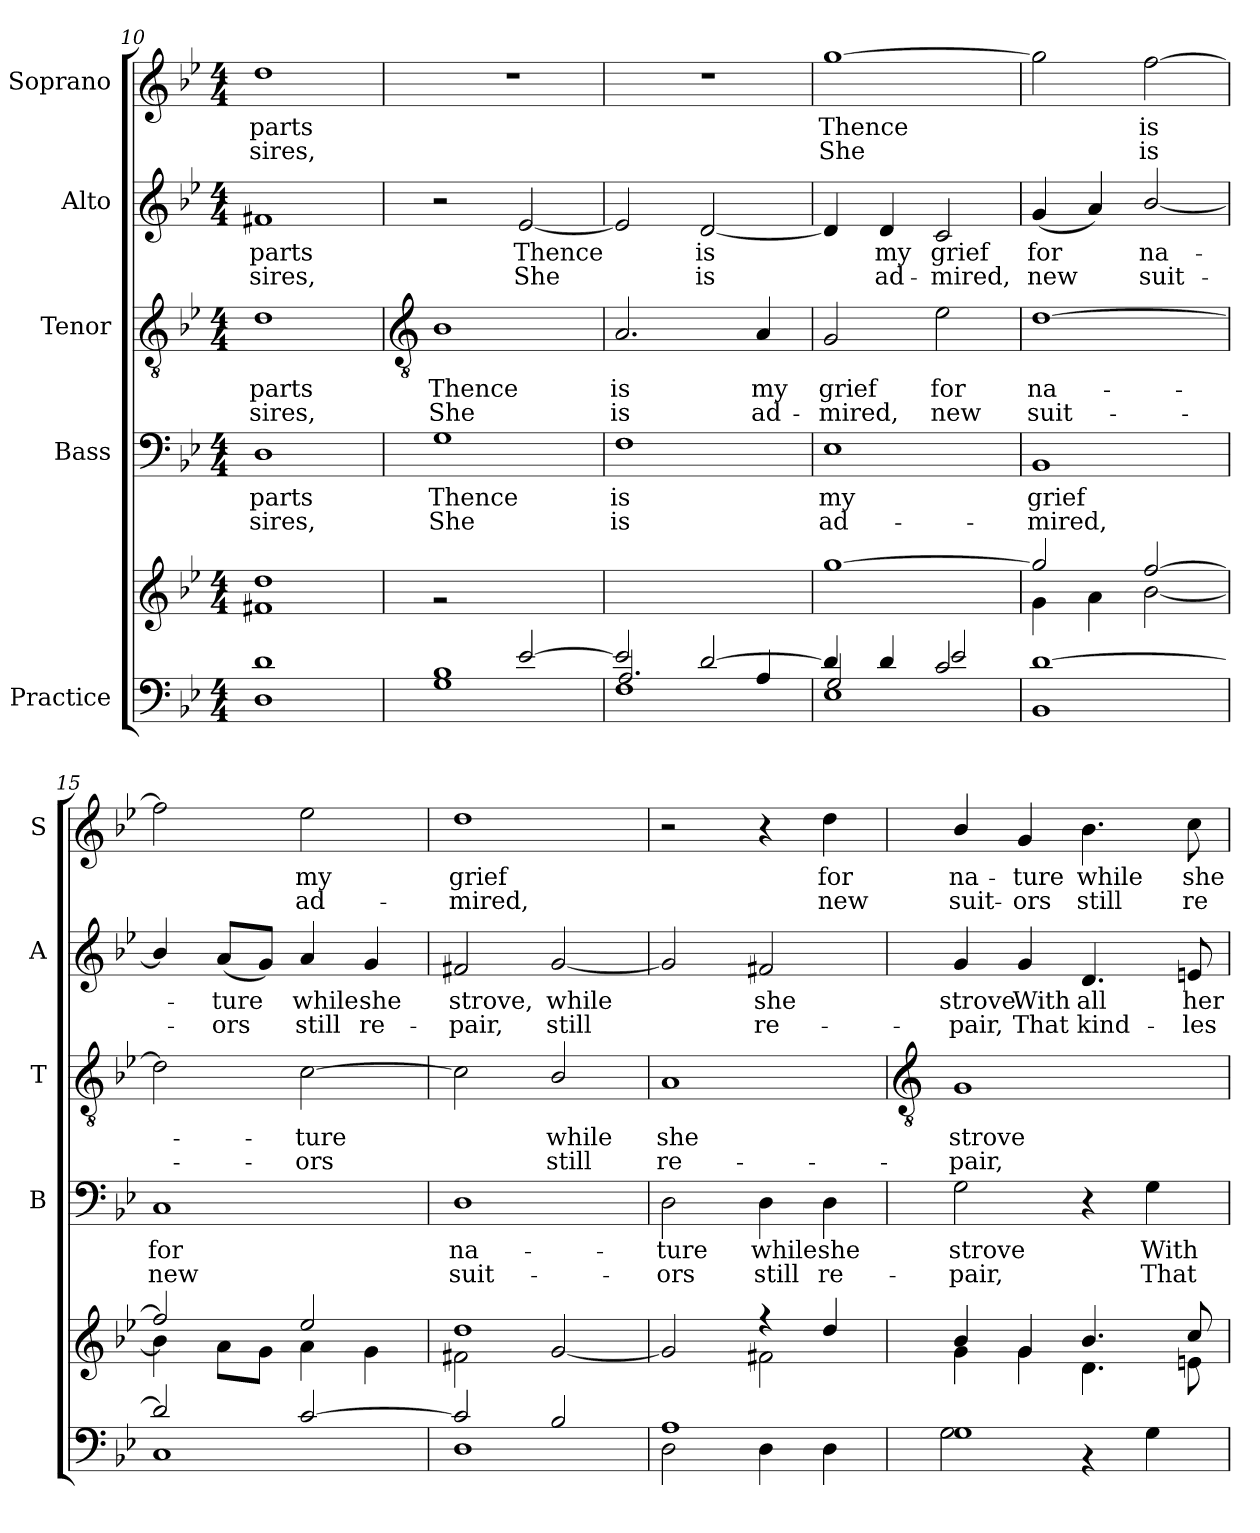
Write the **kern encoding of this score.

**kern	**kern	**kern	**text	**text	**kern	**text	**text	**kern	**text	**text	**kern	**text	**text
*part5	*part5	*part4	*part4	*part4	*part3	*part3	*part3	*part2	*part2	*part2	*part1	*part1	*part1
*staff6	*staff5	*staff4	*staff4	*staff4	*staff3	*staff3	*staff3	*staff2	*staff2	*staff2	*staff1	*staff1	*staff1
*I"Practice	*	*I"Bass	*	*	*I"Tenor	*	*	*I"Alto	*	*	*I"Soprano	*	*
*	*	*I'B	*	*	*I'T	*	*	*I'A	*	*	*I'S	*	*
*clefF4	*clefG2	*clefF4	*	*	*clefGv2	*	*	*clefG2	*	*	*clefG2	*	*
*k[b-e-]	*k[b-e-]	*k[b-e-]	*	*	*k[b-e-]	*	*	*k[b-e-]	*	*	*k[b-e-]	*	*
*B-:	*B-:	*B-:	*	*	*B-:	*	*	*B-:	*	*	*B-:	*	*
*M4/4	*M4/4	*M4/4	*	*	*M4/4	*	*	*M4/4	*	*	*M4/4	*	*
=10	=10	=10	=10	=10	=10	=10	=10	=10	=10	=10	=10	=10	=10
*^	*^	*	*	*	*	*	*	*	*	*	*	*	*
!	!	!	!	!	!LO:LY:b	!LO:LY:b	!	!LO:LY:b	!LO:LY:b	!	!LO:LY:b	!LO:LY:b	!	!LO:LY:b	!LO:LY:b
1d\	1D	1dd	1f#X	1D	-parts	sires,	1d	-parts	sires,	1f#X	-parts	sires,	1dd	-parts	sires,
*v	*v	*	*	*	*	*	*	*	*	*	*	*	*	*	*
!!LO:LB:g=z
=11	=11	=11	=11	=11	=11	=11	=11	=11	=11	=11	=11	=11	=11	=11
*	*	*	*	*	*	*clefGv2	*	*	*	*	*	*	*	*
*^	*	*	*	*	*	*	*	*	*	*	*	*	*	*
*	*^	*	*	*	*	*	*	*	*	*	*	*	*	*	*
!	!	!	!	!	!	!LO:LY:b	!LO:LY:b	!	!LO:LY:b	!LO:LY:b	!	!	!	!	!	!
2ryy	1B-	1G	1ryy	2r	1G	Thence	She	1B-	Thence	She	2r	.	.	1r	.	.
!	!	!	!	!	!	!	!	!	!	!	!	!LO:LY:b	!LO:LY:b	!	!	!
[2e-/	.	.	.	2ryy	.	.	.	.	.	.	[2e-	Thence	She	.	.	.
=12	=12	=12	=12	=12	=12	=12	=12	=12	=12	=12	=12	=12	=12	=12	=12	=12
!	!	!	!	!	!	!LO:LY:b	!LO:LY:b	!	!LO:LY:b	!LO:LY:b	!	!	!	!	!	!
*	*	*	*v	*v	*	*	*	*	*	*	*	*	*	*	*	*
2e-/]	2.A/	1F	1ryy	1F	is	is	2.A	is	is	2e-]	.	.	1r	.	.
!	!	!	!	!	!	!	!	!	!	!	!LO:LY:b	!LO:LY:b	!	!	!
[2d/	.	.	.	.	.	.	.	.	.	[2d	is	is	.	.	.
!	!	!	!	!	!	!	!	!LO:LY:b	!LO:LY:b	!	!	!	!	!	!
.	4A/	.	.	.	.	.	4A	my	ad-	.	.	.	.	.	.
=13	=13	=13	=13	=13	=13	=13	=13	=13	=13	=13	=13	=13	=13	=13	=13
!	!	!	!	!	!LO:LY:b	!LO:LY:b	!	!LO:LY:b	!LO:LY:b	!	!	!	!	!LO:LY:b	!LO:LY:b
4d/]	2G/	1E-	[1gg	1E-	my	ad-	2G	-grief	mired,	4d]	.	.	[1gg	Thence	She
!	!	!	!	!	!	!	!	!	!	!	!LO:LY:b	!LO:LY:b	!	!	!
4d/	.	.	.	.	.	.	.	.	.	4d	my	ad-	.	.	.
!	!	!	!	!	!	!	!	!LO:LY:b	!LO:LY:b	!	!LO:LY:b	!LO:LY:b	!	!	!
2c/	2e-/	.	.	.	.	.	2e-	for	new	2c	-grief	mired,	.	.	.
*	*v	*v	*	*	*	*	*	*	*	*	*	*	*	*	*
=14	=14	=14	=14	=14	=14	=14	=14	=14	=14	=14	=14	=14	=14	=14
*	*	*^	*	*	*	*	*	*	*	*	*	*	*	*
!	!	!	!	!	!LO:LY:b	!LO:LY:b	!	!LO:LY:b	!LO:LY:b	!	!LO:LY:b	!LO:LY:b	!	!	!
[1d	1BB-	2gg/]	4g\	1BB-	-grief	mired,	[1d	na-	suit-	(<4g	for	new	2gg]	.	.
.	.	.	4a\	.	.	.	.	.	.	4a)	.	.	.	.	.
!	!	!	!	!	!	!	!	!	!	!	!LO:LY:b	!LO:LY:b	!	!LO:LY:b	!LO:LY:b
.	.	[2ff	[2b-\	.	.	.	.	.	.	[2b-/	na-	suit-	[2ff	is	is
=15	=15	=15	=15	=15	=15	=15	=15	=15	=15	=15	=15	=15	=15	=15	=15
!	!	!	!	!	!LO:LY:b	!LO:LY:b	!	!	!	!	!	!	!	!	!
2d/]	1C	2ff/]	4b-\]	1C	for	new	2d]	.	.	4b-/]	.	.	2ff]	.	.
!	!	!	!	!	!	!	!	!	!	!	!LO:LY:b	!LO:LY:b	!	!	!
.	.	.	8a\L	.	.	.	.	.	.	(<8aL	ture	ors	.	.	.
.	.	.	8g\J	.	.	.	.	.	.	8gJ)	.	.	.	.	.
!	!	!	!	!	!	!	!	!LO:LY:b	!LO:LY:b	!	!LO:LY:b	!LO:LY:b	!	!LO:LY:b	!LO:LY:b
[2c/	.	2ee-/	4a\	.	.	.	[2c	ture	ors	4a	while	still	2ee-	my	ad-
!	!	!	!	!	!	!	!	!	!	!	!LO:LY:b	!LO:LY:b	!	!	!
.	.	.	4g\	.	.	.	.	.	.	4g	she	re-	.	.	.
=16	=16	=16	=16	=16	=16	=16	=16	=16	=16	=16	=16	=16	=16	=16	=16
!	!	!	!	!	!LO:LY:b	!LO:LY:b	!	!	!	!	!LO:LY:b	!LO:LY:b	!	!LO:LY:b	!LO:LY:b
2c/]	1D	1dd	2f#X\	1D	na-	-suit-	2c]	.	.	2f#X	-strove,	pair,	1dd	-grief	mired,
!	!	!	!	!	!	!	!	!LO:LY:b	!LO:LY:b	!	!LO:LY:b	!LO:LY:b	!	!	!
2B-/	.	.	[2g/	.	.	.	2B-/	while	still	[2g	while	still	.	.	.
=17	=17	=17	=17	=17	=17	=17	=17	=17	=17	=17	=17	=17	=17	=17	=17
!	!	!	!	!	!LO:LY:b	!LO:LY:b	!	!LO:LY:b	!LO:LY:b	!	!	!	!	!	!
1A	2D	2ryy	2g/]	2D	-ture	ors	1A	she	re-	2g]	.	.	2r	.	.
!	!	!	!	!	!LO:LY:b	!LO:LY:b	!	!	!	!	!LO:LY:b	!LO:LY:b	!	!	!
.	4D	4r	2f#X\	4D	while	still	.	.	.	2f#X	she	re-	4r	.	.
!	!	!	!	!	!LO:LY:b	!LO:LY:b	!	!	!	!	!	!	!	!LO:LY:b	!LO:LY:b
.	4D	4dd/	.	4D	she	re-	.	.	.	.	.	.	4dd	for	new
!!LO:LB:g=z
=18	=18	=18	=18	=18	=18	=18	=18	=18	=18	=18	=18	=18	=18	=18	=18
*	*	*	*	*	*	*	*clefGv2	*	*	*	*	*	*	*	*
!	!	!	!	!	!LO:LY:b	!LO:LY:b	!	!LO:LY:b	!LO:LY:b	!	!LO:LY:b	!LO:LY:b	!	!LO:LY:b	!LO:LY:b
1G/	2G	4b-/	4g	2G	-strove	pair,	1G	-strove	pair,	4g	-strove	pair,	4b-/	na-	-suit-
!	!	!	!	!	!	!	!	!	!	!	!LO:LY:b	!LO:LY:b	!	!LO:LY:b	!LO:LY:b
.	.	4g	4g	.	.	.	.	.	.	4g	With	That	4g	-ture	ors
!	!	!	!	!	!	!	!	!	!	!	!LO:LY:b	!LO:LY:b	!	!LO:LY:b	!LO:LY:b
.	4r	4.b-/	4.d	4r	.	.	.	.	.	4.d	all	kind-	4.b-	while	still
!	!	!	!	!	!LO:LY:b	!LO:LY:b	!	!	!	!	!	!	!	!	!
.	4G	.	.	4G	With	That	.	.	.	.	.	.	.	.	.
!	!	!	!	!	!	!	!	!	!	!	!LO:LY:b	!LO:LY:b	!	!LO:LY:b	!LO:LY:b
.	.	8cc/	8en	.	.	.	.	.	.	8en	-her	les	8cc	she	re-
*v	*v	*	*	*	*	*	*	*	*	*	*	*	*	*	*
*	*v	*v	*	*	*	*	*	*	*	*	*	*	*	*
=	=	=	=	=	=	=	=	=	=	=	=	=	=
*-	*-	*-	*-	*-	*-	*-	*-	*-	*-	*-	*-	*-	*-
